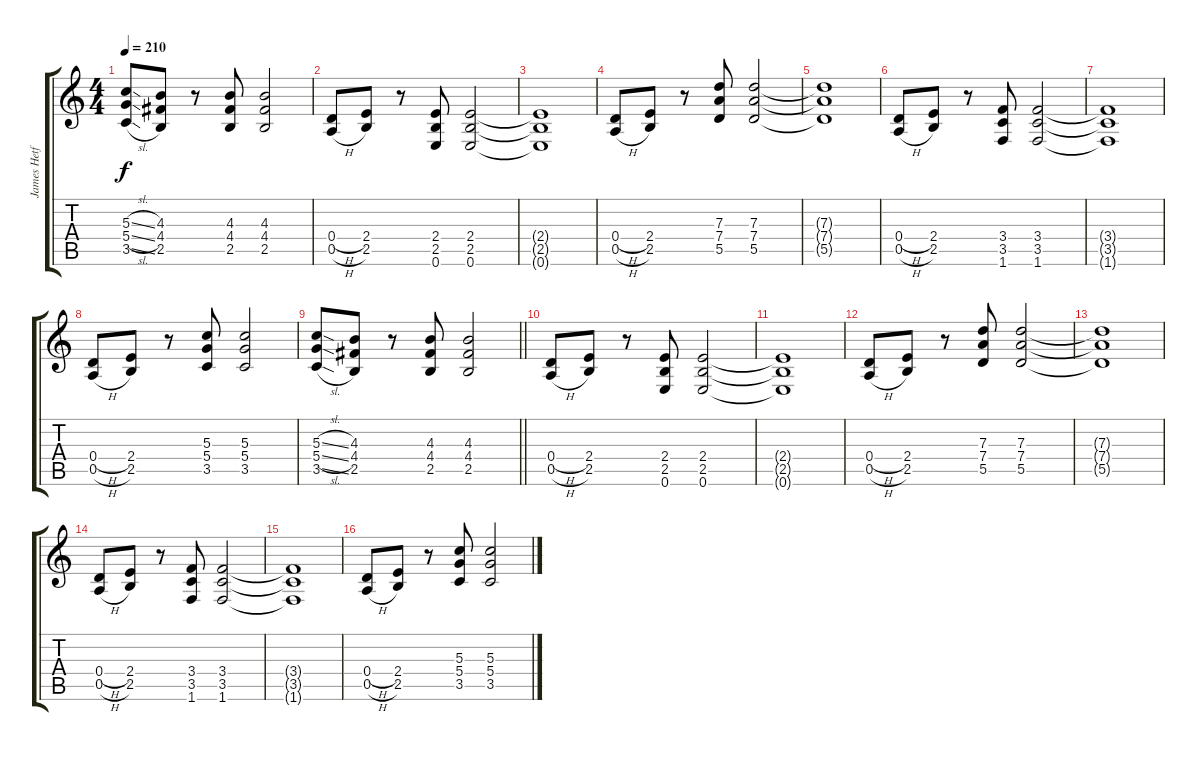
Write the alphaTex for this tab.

\track ("James Hetfield" "James Hetf") {instrument electricguitarclean}
\staff {score tabs}
\tuning (E4 B3 G3 D3 A2 E2) {hide}
\ts (4 4)
\tempo 210
\clef g2
\ks c
(5.3{sl} 5.4{sl} 3.5{sl}).8{dy f} (4.3 4.4 2.5).8 r.8 (4.3 4.4 2.5).8 (4.3 4.4 2.5).2 |
(0.4{h} 0.5{h}).8 (2.4 2.5).8 r.8 (2.4 2.5 0.6).8 (2.4 2.5 0.6).2 |
(2.4{t} 2.5{t} 0.6{t}).1 |
(0.4{h} 0.5{h}).8 (2.4 2.5).8 r.8 (7.3 7.4 5.5).8 (7.3 7.4 5.5).2 |
(7.3{t} 7.4{t} 5.5{t}).1 |
(0.4{h} 0.5{h}).8 (2.4 2.5).8 r.8 (3.4 3.5 1.6).8 (3.4 3.5 1.6).2 |
(3.4{t} 3.5{t} 1.6{t}).1 |
(0.4{h} 0.5{h}).8 (2.4 2.5).8 r.8 (5.3 5.4 3.5).8 (5.3 5.4 3.5).2 |
\barLineRight lightlight
(5.3{sl} 5.4{sl} 3.5{sl}).8 (4.3 4.4 2.5).8 r.8 (4.3 4.4 2.5).8 (4.3 4.4 2.5).2 |
(0.4{h} 0.5{h}).8 (2.4 2.5).8 r.8 (2.4 2.5 0.6).8 (2.4 2.5 0.6).2 |
(2.4{t} 2.5{t} 0.6{t}).1 |
(0.4{h} 0.5{h}).8 (2.4 2.5).8 r.8 (7.3 7.4 5.5).8 (7.3 7.4 5.5).2 |
(7.3{t} 7.4{t} 5.5{t}).1 |
(0.4{h} 0.5{h}).8 (2.4 2.5).8 r.8 (3.4 3.5 1.6).8 (3.4 3.5 1.6).2 |
(3.4{t} 3.5{t} 1.6{t}).1 |
(0.4{h} 0.5{h}).8 (2.4 2.5).8 r.8 (5.3 5.4 3.5).8 (5.3 5.4 3.5).2
